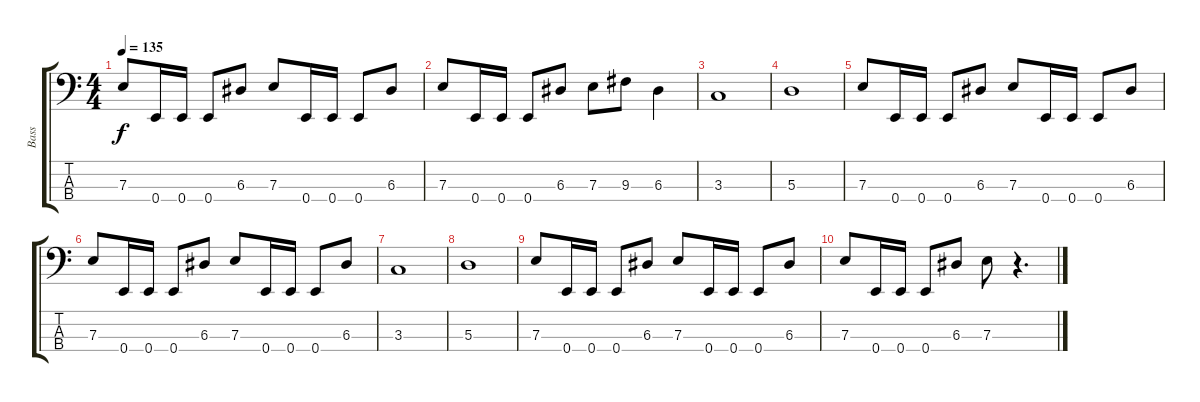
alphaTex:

\track ("Bass" "Bass") {instrument electricbasspick}
\staff {score tabs}
\tuning (G2 D2 A1 E1) {hide}
\ts (4 4)
\tempo 135
\clef f4
\ks c
7.3.8{dy f} 0.4.16 0.4.16 0.4.8 6.3.8 7.3.8 0.4.16 0.4.16 0.4.8 6.3.8 |
7.3.8 0.4.16 0.4.16 0.4.8 6.3.8 7.3.8 9.3.8 6.3.4 |
3.3.1 |
5.3.1 |
7.3.8 0.4.16 0.4.16 0.4.8 6.3.8 7.3.8 0.4.16 0.4.16 0.4.8 6.3.8 |
7.3.8 0.4.16 0.4.16 0.4.8 6.3.8 7.3.8 0.4.16 0.4.16 0.4.8 6.3.8 |
3.3.1 |
5.3.1 |
7.3.8 0.4.16 0.4.16 0.4.8 6.3.8 7.3.8 0.4.16 0.4.16 0.4.8 6.3.8 |
7.3.8 0.4.16 0.4.16 0.4.8 6.3.8 7.3.8 r.4{d}
